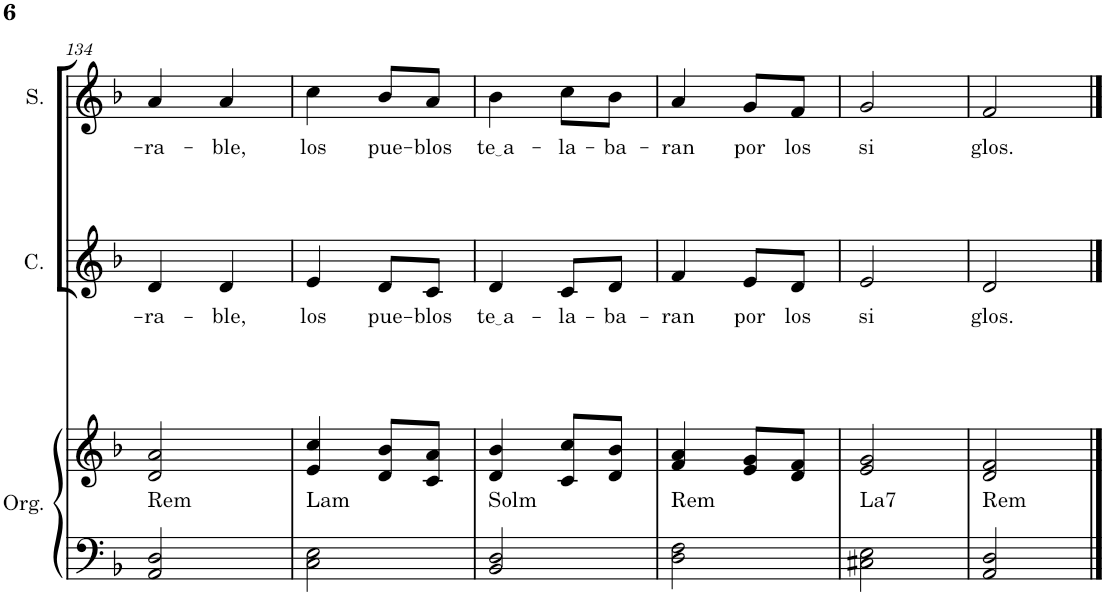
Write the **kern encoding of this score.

**kern	**kern	**harte	**kern	**text	**kern	**text
*part3	*part3	*part3	*part2	*part2	*part1	*part1
*staff4	*staff3	*	*staff2	*staff2	*staff1	*staff1
*I"Órgano	*	*	*I"Contralto	*	*I"Soprano	*
*	*	*	*I'C.	*	*I'S.	*
!!LO:PB:g=z
*clefF4	*clefG2	*	*clefG2	*	*clefG2	*
*k[b-]	*k[b-]	*	*k[b-]	*	*k[b-]	*
*M2/4	*M2/4	*	*M2/4	*	*M2/4	*
=134	=134	=134	=134	=134	=134	=134
!	!	!LO:H:kt=Rem	!	!LO:LY:b	!	!LO:LY:b
2AA/ 2D/	2d/ 2a/	N	4d/	-ra-	4a/	-ra-
!	!	!	!	!LO:LY:b	!	!LO:LY:b
.	.	.	4d/	-ble,	4a/	-ble,
=135	=135	=135	=135	=135	=135	=135
!	!	!LO:H:kt=Lam	!	!LO:LY:b	!	!LO:LY:b
2C\ 2E\	4e/ 4cc/	N	4e/	los	4cc\	los
!	!	!	!	!LO:LY:b	!	!LO:LY:b
.	8d/ 8b-/L	.	8d/L	pue-	8b-/L	pue-
!	!	!	!	!LO:LY:b	!	!LO:LY:b
.	8c/ 8a/J	.	8c/J	-blos	8a/J	-blos
=136	=136	=136	=136	=136	=136	=136
!	!	!LO:H:kt=Solm	!	!LO:LY:b	!	!LO:LY:b
2BB-/ 2D/	4d/ 4b-/	N	4d/	te a	4b-\	te a
!	!	!	!	!LO:LY:b	!	!LO:LY:b
.	8c/ 8cc/L	.	8c/L	-la-	8cc\L	-la-
!	!	!	!	!LO:LY:b	!	!LO:LY:b
.	8d/ 8b-/J	.	8d/J	-ba-	8b-\J	-ba-
=137	=137	=137	=137	=137	=137	=137
!	!	!LO:H:kt=Rem	!	!LO:LY:b	!	!LO:LY:b
2D\ 2F\	4f/ 4a/	N	4f/	-ran	4a/	-ran
!	!	!	!	!LO:LY:b	!	!LO:LY:b
.	8e/ 8g/L	.	8e/L	por	8g/L	por
!	!	!	!	!LO:LY:b	!	!LO:LY:b
.	8d/ 8f/J	.	8d/J	-los	8f/J	-los
=138	=138	=138	=138	=138	=138	=138
!	!	!LO:H:kt=La7	!	!LO:LY:b	!	!LO:LY:b
2C#X\ 2E\	2e/ 2g/	N	2e/	si	2g/	si
=139	=139	=139	=139	=139	=139	=139
!	!	!LO:H:kt=Rem	!	!LO:LY:b	!	!LO:LY:b
2AA/ 2D/	2d/ 2f/	N	2d/	-glos.	2f/	-glos.
==	==	==	==	==	==	==
*-	*-	*-	*-	*-	*-	*-
